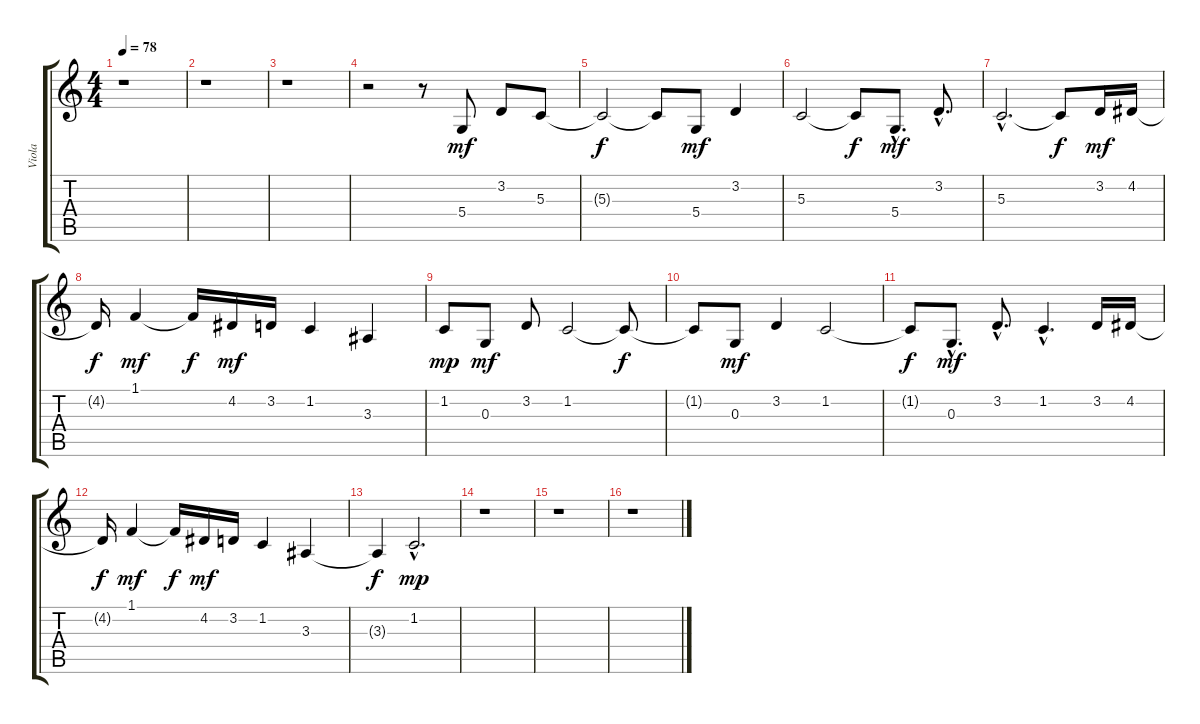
\track ("Viola" "Viola") {instrument viola}
\staff {score tabs}
\tuning (E4 B3 G3 D3 A2 E2) {hide}
\ts (4 4)
\tempo 78
\clef g2
\ks c
r.1{dy mf} |
r.1 |
r.1 |
r.2 r.8 5.4.8 3.2.8 5.3.8 |
5.3{t}.2{dy f} 5.3{t}.8 5.4.8{dy mf} 3.2.4 |
5.3.2 5.3{t}.8{dy f} 5.4{hac}.8{d dy mf} 3.2{hac}.8{d} |
5.3{hac}.2{d} 5.3{t}.8{dy f} 3.2.16{dy mf} 4.2.16 |
4.2{t}.16{dy f} 1.1.4{dy mf} 1.1{t}.16{dy f} 4.2.16{dy mf} 3.2.16 1.2.4 3.3.4 |
1.2.8{dy mp} 0.3.8{dy mf} 3.2.8 1.2.2 1.2{t}.8{dy f} |
1.2{t}.8 0.3.8{dy mf} 3.2.4 1.2.2 |
1.2{t}.8{dy f} 0.3{hac}.8{d dy mf} 3.2{hac}.8{d} 1.2{hac}.4{d} 3.2.16 4.2.16 |
4.2{t}.16{dy f} 1.1.4{dy mf} 1.1{t}.16{dy f} 4.2.16{dy mf} 3.2.16 1.2.4 3.3.4 |
3.3{t}.4{dy f} 1.2{hac}.2{d dy mp} |
r.1 |
r.1 |
r.1
